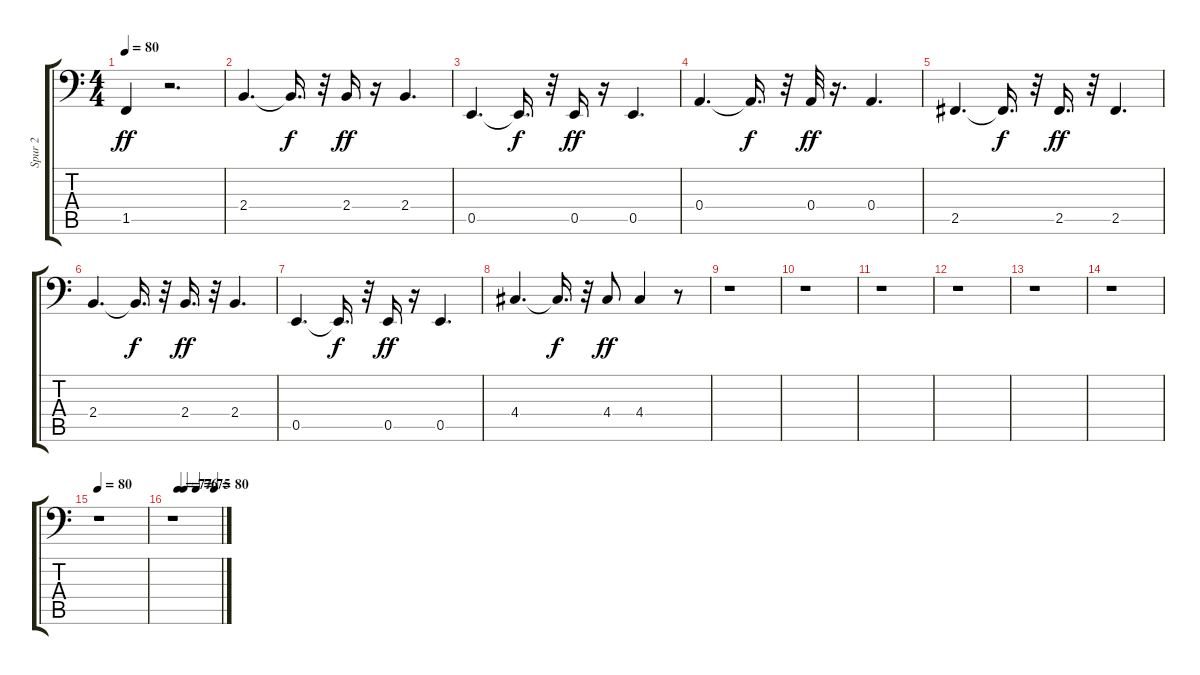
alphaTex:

\track ("Spur 2" "Spur 2") {instrument electricbasspick}
\staff {score tabs}
\tuning (C3 G2 D2 A1 E1 B0) {hide}
\ts (4 4)
\tempo 80
\clef f4
\ks c
1.5.4{dy ff} r.2{d} |
2.4.4{d} 2.4{t}.16{d dy f} r.32 2.4.16{dy ff} r.16 2.4.4{d} |
0.5.4{d} 0.5{t}.16{d dy f} r.32 0.5.16{dy ff} r.16 0.5.4{d} |
0.4.4{d} 0.4{t}.16{d dy f} r.32 0.4.32{dy ff} r.16{d} 0.4.4{d} |
2.5.4{d} 2.5{t}.16{d dy f} r.32 2.5.16{d dy ff} r.32 2.5.4{d} |
2.4.4{d} 2.4{t}.16{d dy f} r.32 2.4.16{d dy ff} r.32 2.4.4{d} |
0.5.4{d} 0.5{t}.16{d dy f} r.32 0.5.16{dy ff} r.16 0.5.4{d} |
4.4.4{d} 4.4{t}.16{d dy f} r.32 4.4.8{dy ff} 4.4.4 r.8 |
r.1 |
r.1 |
r.1 |
r.1 |
r.1 |
r.1 |
\tempo 80
r.1 |
\tempo (77 0.125)
\tempo (76 0.25)
\tempo (75 0.5)
\tempo (80 0.875)
r.1
